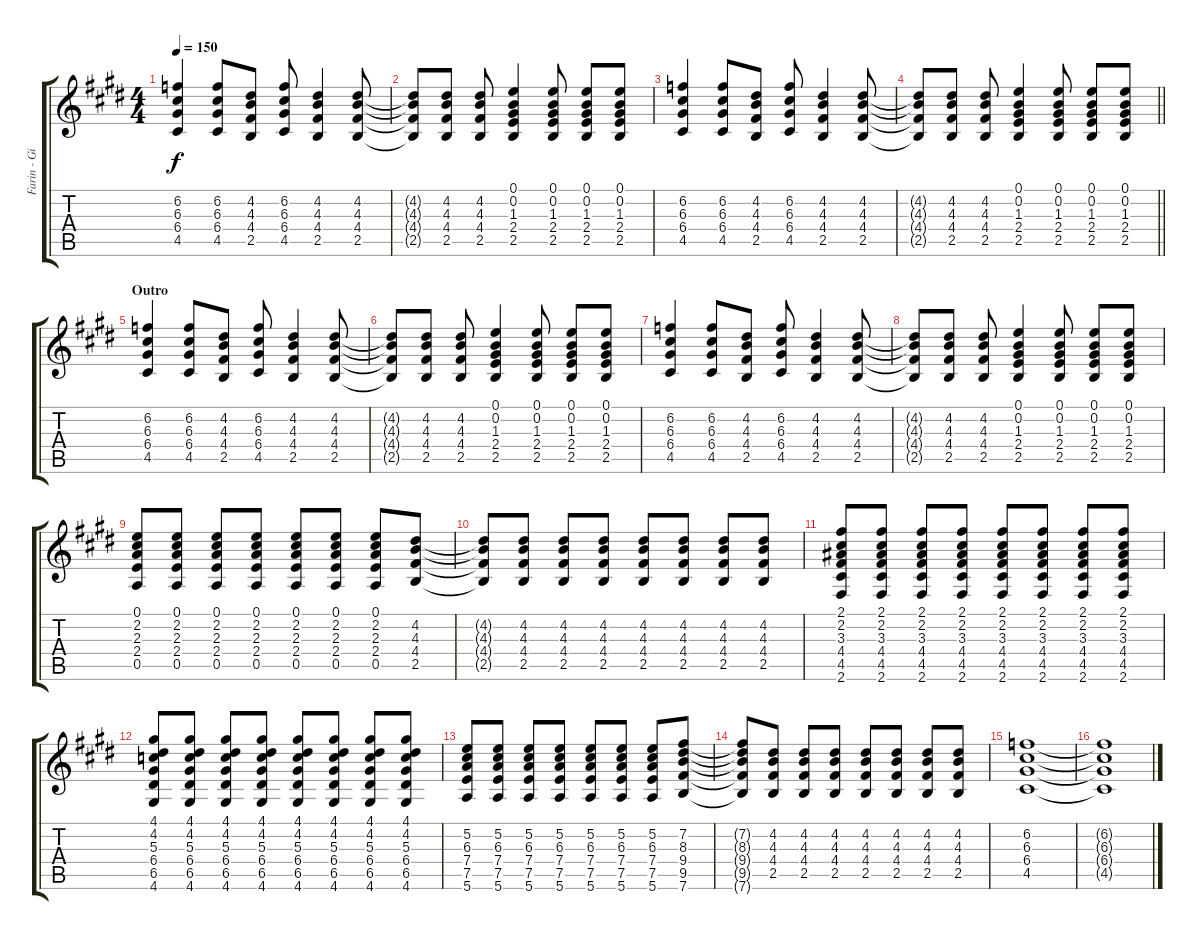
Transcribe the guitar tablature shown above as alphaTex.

\track ("Farin - Gitarre" "Farin - Gi") {instrument distortionguitar}
\staff {score tabs}
\tuning (E4 B3 G3 D3 A2 E2) {hide}
\ts (4 4)
\tempo 150
\clef g2
\ks e
(6.2 6.3 6.4 4.5).4{dy f} (6.2 6.3 6.4 4.5).8 (4.2 4.3 4.4 2.5).8 (6.2 6.3 6.4 4.5).8 (4.2 4.3 4.4 2.5).4 (4.2 4.3 4.4 2.5).8 |
(4.2{t} 4.3{t} 4.4{t} 2.5{t}).8 (4.2 4.3 4.4 2.5).8 (4.2 4.3 4.4 2.5).8 (0.1 0.2 1.3 2.4 2.5).4 (0.1 0.2 1.3 2.4 2.5).8 (0.1 0.2 1.3 2.4 2.5).8 (0.1 0.2 1.3 2.4 2.5).8 |
(6.2 6.3 6.4 4.5).4 (6.2 6.3 6.4 4.5).8 (4.2 4.3 4.4 2.5).8 (6.2 6.3 6.4 4.5).8 (4.2 4.3 4.4 2.5).4 (4.2 4.3 4.4 2.5).8 |
\barLineRight lightlight
(4.2{t} 4.3{t} 4.4{t} 2.5{t}).8 (4.2 4.3 4.4 2.5).8 (4.2 4.3 4.4 2.5).8 (0.1 0.2 1.3 2.4 2.5).4 (0.1 0.2 1.3 2.4 2.5).8 (0.1 0.2 1.3 2.4 2.5).8 (0.1 0.2 1.3 2.4 2.5).8 |
\section ("" "Outro")
(6.2 6.3 6.4 4.5).4 (6.2 6.3 6.4 4.5).8 (4.2 4.3 4.4 2.5).8 (6.2 6.3 6.4 4.5).8 (4.2 4.3 4.4 2.5).4 (4.2 4.3 4.4 2.5).8 |
(4.2{t} 4.3{t} 4.4{t} 2.5{t}).8 (4.2 4.3 4.4 2.5).8 (4.2 4.3 4.4 2.5).8 (0.1 0.2 1.3 2.4 2.5).4 (0.1 0.2 1.3 2.4 2.5).8 (0.1 0.2 1.3 2.4 2.5).8 (0.1 0.2 1.3 2.4 2.5).8 |
(6.2 6.3 6.4 4.5).4 (6.2 6.3 6.4 4.5).8 (4.2 4.3 4.4 2.5).8 (6.2 6.3 6.4 4.5).8 (4.2 4.3 4.4 2.5).4 (4.2 4.3 4.4 2.5).8 |
(4.2{t} 4.3{t} 4.4{t} 2.5{t}).8 (4.2 4.3 4.4 2.5).8 (4.2 4.3 4.4 2.5).8 (0.1 0.2 1.3 2.4 2.5).4 (0.1 0.2 1.3 2.4 2.5).8 (0.1 0.2 1.3 2.4 2.5).8 (0.1 0.2 1.3 2.4 2.5).8 |
(0.1 2.2 2.3 2.4 0.5).8 (0.1 2.2 2.3 2.4 0.5).8 (0.1 2.2 2.3 2.4 0.5).8 (0.1 2.2 2.3 2.4 0.5).8 (0.1 2.2 2.3 2.4 0.5).8 (0.1 2.2 2.3 2.4 0.5).8 (0.1 2.2 2.3 2.4 0.5).8 (4.2 4.3 4.4 2.5).8 |
(4.2{t} 4.3{t} 4.4{t} 2.5{t}).8 (4.2 4.3 4.4 2.5).8 (4.2 4.3 4.4 2.5).8 (4.2 4.3 4.4 2.5).8 (4.2 4.3 4.4 2.5).8 (4.2 4.3 4.4 2.5).8 (4.2 4.3 4.4 2.5).8 (4.2 4.3 4.4 2.5).8 |
(2.1 2.2 3.3 4.4 4.5 2.6).8 (2.1 2.2 3.3 4.4 4.5 2.6).8 (2.1 2.2 3.3 4.4 4.5 2.6).8 (2.1 2.2 3.3 4.4 4.5 2.6).8 (2.1 2.2 3.3 4.4 4.5 2.6).8 (2.1 2.2 3.3 4.4 4.5 2.6).8 (2.1 2.2 3.3 4.4 4.5 2.6).8 (2.1 2.2 3.3 4.4 4.5 2.6).8 |
(4.1 4.2 5.3 6.4 6.5 4.6).8 (4.1 4.2 5.3 6.4 6.5 4.6).8 (4.1 4.2 5.3 6.4 6.5 4.6).8 (4.1 4.2 5.3 6.4 6.5 4.6).8 (4.1 4.2 5.3 6.4 6.5 4.6).8 (4.1 4.2 5.3 6.4 6.5 4.6).8 (4.1 4.2 5.3 6.4 6.5 4.6).8 (4.1 4.2 5.3 6.4 6.5 4.6).8 |
(5.2 6.3 7.4 7.5 5.6).8 (5.2 6.3 7.4 7.5 5.6).8 (5.2 6.3 7.4 7.5 5.6).8 (5.2 6.3 7.4 7.5 5.6).8 (5.2 6.3 7.4 7.5 5.6).8 (5.2 6.3 7.4 7.5 5.6).8 (5.2 6.3 7.4 7.5 5.6).8 (7.2 8.3 9.4 9.5 7.6).8 |
(7.2{t} 8.3{t} 9.4{t} 9.5{t} 7.6{t}).8 (4.2 4.3 4.4 2.5).8 (4.2 4.3 4.4 2.5).8 (4.2 4.3 4.4 2.5).8 (4.2 4.3 4.4 2.5).8 (4.2 4.3 4.4 2.5).8 (4.2 4.3 4.4 2.5).8 (4.2 4.3 4.4 2.5).8 |
(6.2 6.3 6.4 4.5).1 |
(6.2{t} 6.3{t} 6.4{t} 4.5{t}).1
